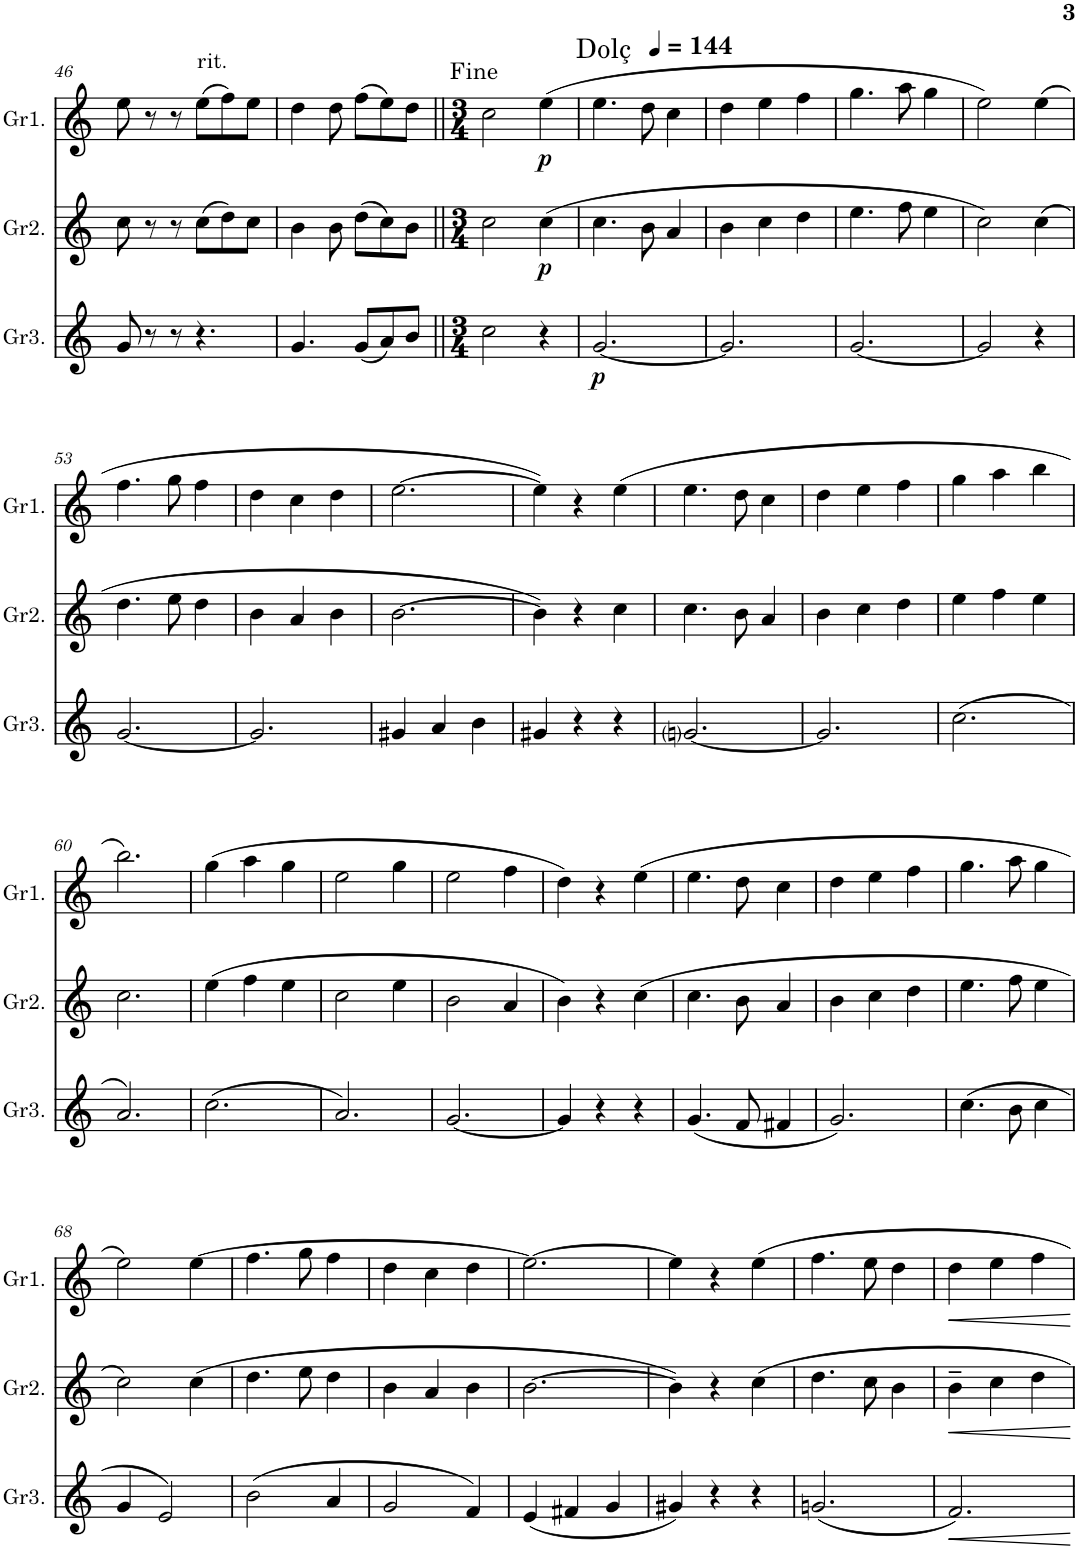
**kern	**dynam	**kern	**dynam	**kern	**dynam
*part3	*part3	*part2	*part2	*part1	*part1
*staff3	*staff3	*staff2	*staff2	*staff1	*staff1
*I"Gralla3	*	*I"Gralla2	*	*I"Gralla1	*
*I'Gr3.	*	*I'Gr2.	*	*I'Gr1.	*
!!LO:PB:g=z
*clefG2	*	*clefG2	*	*clefG2	*
*k[]	*	*k[]	*	*k[]	*
*M6/8	*	*M6/8	*	*M6/8	*
=46	=46	=46	=46	=46	=46
8g/	.	8cc\	.	8ee\	.
8r	.	8r	.	8r	.
8r	.	8r	.	8r	.
!	!	!	!	!LO:TX:a:t=rit.	!
4.r	.	(>8cc\L	.	(>8ee\L	.
.	.	8dd\)	.	8ff\)	.
.	.	8cc\J	.	8ee\J	.
=47	=47	=47	=47	=47	=47
4.g/	.	4b\	.	4dd\	.
.	.	8b\	.	8dd\	.
(8g/L	.	(8dd\L	.	(8ff\L	.
8a/)	.	8cc\)	.	8ee\)	.
8b/J	.	8b\J	.	8dd\J	.
=48||	=48||	=48||	=48||	=48||	=48||
*M3/4	*	*M3/4	*	*M3/4	*
2cc\	.	2cc\	.	2cc\	.
!	!	!	!LO:DY:b	!	!LO:DY:b
4r	.	(4cc\	p	(4ee\	p
=49	=49	=49	=49	=49	=49
*	*	*	*	*MM144	*
!	!	!	!	!LO:TX:a:t=Dolç	!
!	!LO:DY:b	!	!	!	!
[2.g/	p	4.cc\	.	4.ee\	.
.	.	8b\	.	8dd\	.
.	.	4a/	.	4cc\	.
=50	=50	=50	=50	=50	=50
2.g/]	.	4b\	.	4dd\	.
.	.	4cc\	.	4ee\	.
.	.	4dd\	.	4ff\	.
=51	=51	=51	=51	=51	=51
[2.g/	.	4.ee\	.	4.gg\	.
.	.	8ff\	.	8aa\	.
.	.	4ee\	.	4gg\	.
=52	=52	=52	=52	=52	=52
2g/]	.	2cc\)	.	2ee\)	.
4r	.	(4cc\	.	(4ee\	.
!!LO:LB:g=z
=53	=53	=53	=53	=53	=53
[2.g/	.	4.dd\	.	4.ff\	.
.	.	8ee\	.	8gg\	.
.	.	4dd\	.	4ff\	.
=54	=54	=54	=54	=54	=54
2.g/]	.	4b\	.	4dd\	.
.	.	4a/	.	4cc\	.
.	.	4b\	.	4dd\	.
=55	=55	=55	=55	=55	=55
4g#X/	.	[2.b\	.	[2.ee\	.
4a/	.	.	.	.	.
4b\	.	.	.	.	.
=56	=56	=56	=56	=56	=56
4g#X/	.	4b\])	.	4ee\])	.
4r	.	4r	.	4r	.
4r	.	4cc\	.	(4ee\	.
=57	=57	=57	=57	=57	=57
[2.gni/	.	4.cc\	.	4.ee\	.
.	.	8b\	.	8dd\	.
.	.	4a/	.	4cc\	.
=58	=58	=58	=58	=58	=58
2.g/]	.	4b\	.	4dd\	.
.	.	4cc\	.	4ee\	.
.	.	4dd\	.	4ff\	.
=59	=59	=59	=59	=59	=59
(2.cc\	.	4ee\	.	4gg\	.
.	.	4ff\	.	4aa\	.
.	.	4ee\	.	4bb\	.
!!LO:LB:g=z
=60	=60	=60	=60	=60	=60
2.a/)	.	2.cc\	.	2.bb\)	.
=61	=61	=61	=61	=61	=61
(2.cc\	.	(>4ee\	.	(>4gg\	.
.	.	4ff\	.	4aa\	.
.	.	4ee\	.	4gg\	.
=62	=62	=62	=62	=62	=62
2.a/)	.	2cc\	.	2ee\	.
.	.	4ee\	.	4gg\	.
=63	=63	=63	=63	=63	=63
[2.g/	.	2b\	.	2ee\	.
.	.	4a/	.	4ff\	.
=64	=64	=64	=64	=64	=64
4g/]	.	4b\)	.	4dd\)	.
4r	.	4r	.	4r	.
4r	.	(4cc\	.	(4ee\	.
=65	=65	=65	=65	=65	=65
(4.g/	.	4.cc\	.	4.ee\	.
8f/	.	8b\	.	8dd\	.
4f#X/	.	4a/	.	4cc\	.
=66	=66	=66	=66	=66	=66
2.g/)	.	4b\	.	4dd\	.
.	.	4cc\	.	4ee\	.
.	.	4dd\	.	4ff\	.
=67	=67	=67	=67	=67	=67
(>4.cc\	.	4.ee\	.	4.gg\	.
8b\	.	8ff\	.	8aa\	.
4cc\	.	4ee\	.	4gg\	.
!!LO:LB:g=z
=68	=68	=68	=68	=68	=68
4g/	.	2cc\)	.	2ee\)	.
2e/)	.	.	.	.	.
.	.	(>4cc\	.	[>4ee\	.
=69	=69	=69	=69	=69	=69
(>2b\	.	4.dd\	.	4.ff\	.
.	.	8ee\	.	8gg\	.
4a/	.	4dd\	.	4ff\	.
=70	=70	=70	=70	=70	=70
2g/	.	4b\	.	4dd\	.
.	.	4a/	.	4cc\	.
4f/)	.	4b\	.	4dd\	.
=71	=71	=71	=71	=71	=71
(<4e/	.	[>2.b\	.	2.ee\_	.
4f#X/	.	.	.	.	.
4g/	.	.	.	.	.
=72	=72	=72	=72	=72	=72
4g#X/)	.	4b\])	.	4ee\]	.
4r	.	4r	.	4r	.
4r	.	4cc\	.	4ee\	.
=73	=73	=73	=73	=73	=73
(<2.gn/	.	4.dd\	.	4.ff\	.
.	.	8cc\	.	8ee\	.
.	.	4b\	.	4dd\	.
=74	=74	=74	=74	=74	=74
2.f/)	.	4b~\	.	4dd\	.
.	.	4cc\	.	4ee\	.
.	.	4dd\	.	4ff\	.
=	=	=	=	=	=
*-	*-	*-	*-	*-	*-
